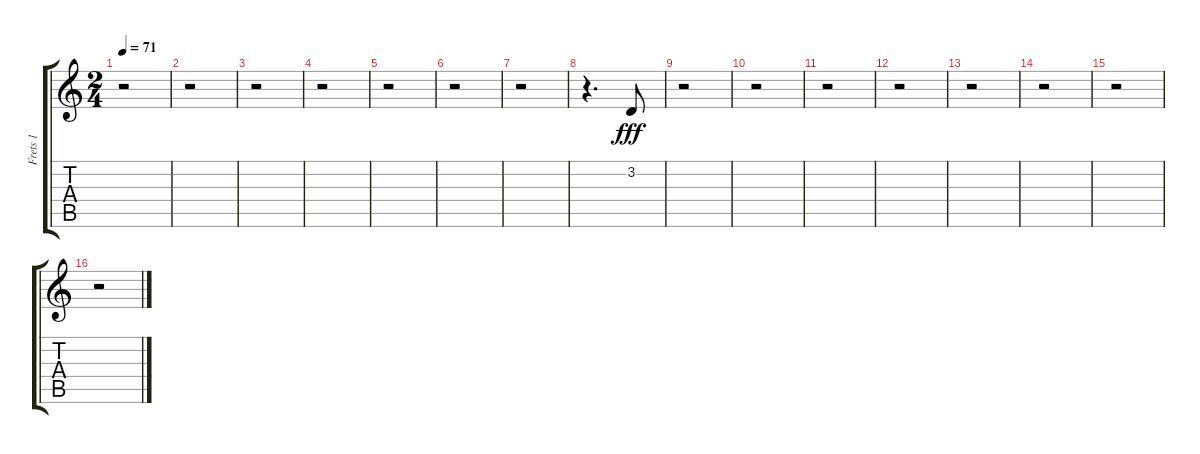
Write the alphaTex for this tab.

\track ("Frets 1" "Frets 1") {instrument guitarfretnoise}
\staff {score tabs}
\tuning (E4 B3 G3 D3 A2 E2) {hide}
\ts (2 4)
\tempo 71
\clef g2
\ks c
r.2{dy fff} |
r.2 |
r.2 |
r.2 |
r.2 |
r.2 |
r.2 |
r.4{d} 3.2.8 |
r.2 |
r.2 |
r.2 |
r.2 |
r.2 |
r.2 |
r.2 |
r.2
